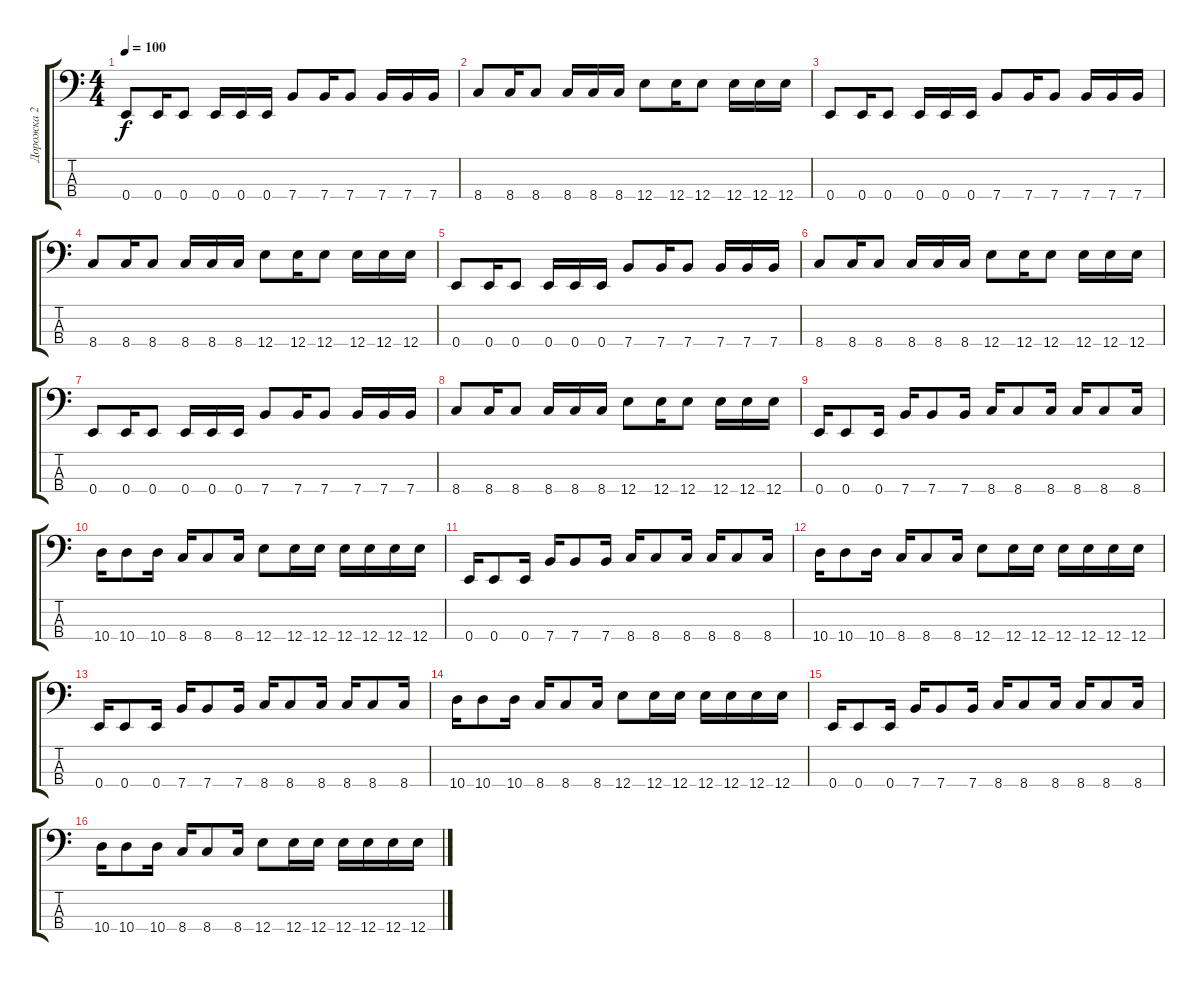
\track ("Дорожка 2" "Дорожка 2") {instrument electricbassfinger}
\staff {score tabs}
\tuning (G2 D2 A1 E1) {hide}
\ts (4 4)
\tempo 100
\clef f4
\ks c
0.4.8{dy f} 0.4.16 0.4.8 0.4.16 0.4.16 0.4.16 7.4.8 7.4.16 7.4.8 7.4.16 7.4.16 7.4.16 |
8.4.8 8.4.16 8.4.8 8.4.16 8.4.16 8.4.16 12.4.8 12.4.16 12.4.8 12.4.16 12.4.16 12.4.16 |
0.4.8 0.4.16 0.4.8 0.4.16 0.4.16 0.4.16 7.4.8 7.4.16 7.4.8 7.4.16 7.4.16 7.4.16 |
8.4.8 8.4.16 8.4.8 8.4.16 8.4.16 8.4.16 12.4.8 12.4.16 12.4.8 12.4.16 12.4.16 12.4.16 |
0.4.8 0.4.16 0.4.8 0.4.16 0.4.16 0.4.16 7.4.8 7.4.16 7.4.8 7.4.16 7.4.16 7.4.16 |
8.4.8 8.4.16 8.4.8 8.4.16 8.4.16 8.4.16 12.4.8 12.4.16 12.4.8 12.4.16 12.4.16 12.4.16 |
0.4.8 0.4.16 0.4.8 0.4.16 0.4.16 0.4.16 7.4.8 7.4.16 7.4.8 7.4.16 7.4.16 7.4.16 |
8.4.8 8.4.16 8.4.8 8.4.16 8.4.16 8.4.16 12.4.8 12.4.16 12.4.8 12.4.16 12.4.16 12.4.16 |
0.4.16 0.4.8 0.4.16 7.4.16 7.4.8 7.4.16 8.4.16 8.4.8 8.4.16 8.4.16 8.4.8 8.4.16 |
10.4.16 10.4.8 10.4.16 8.4.16 8.4.8 8.4.16 12.4.8 12.4.16 12.4.16 12.4.16 12.4.16 12.4.16 12.4.16 |
0.4.16 0.4.8 0.4.16 7.4.16 7.4.8 7.4.16 8.4.16 8.4.8 8.4.16 8.4.16 8.4.8 8.4.16 |
10.4.16 10.4.8 10.4.16 8.4.16 8.4.8 8.4.16 12.4.8 12.4.16 12.4.16 12.4.16 12.4.16 12.4.16 12.4.16 |
0.4.16 0.4.8 0.4.16 7.4.16 7.4.8 7.4.16 8.4.16 8.4.8 8.4.16 8.4.16 8.4.8 8.4.16 |
10.4.16 10.4.8 10.4.16 8.4.16 8.4.8 8.4.16 12.4.8 12.4.16 12.4.16 12.4.16 12.4.16 12.4.16 12.4.16 |
0.4.16 0.4.8 0.4.16 7.4.16 7.4.8 7.4.16 8.4.16 8.4.8 8.4.16 8.4.16 8.4.8 8.4.16 |
10.4.16 10.4.8 10.4.16 8.4.16 8.4.8 8.4.16 12.4.8 12.4.16 12.4.16 12.4.16 12.4.16 12.4.16 12.4.16
